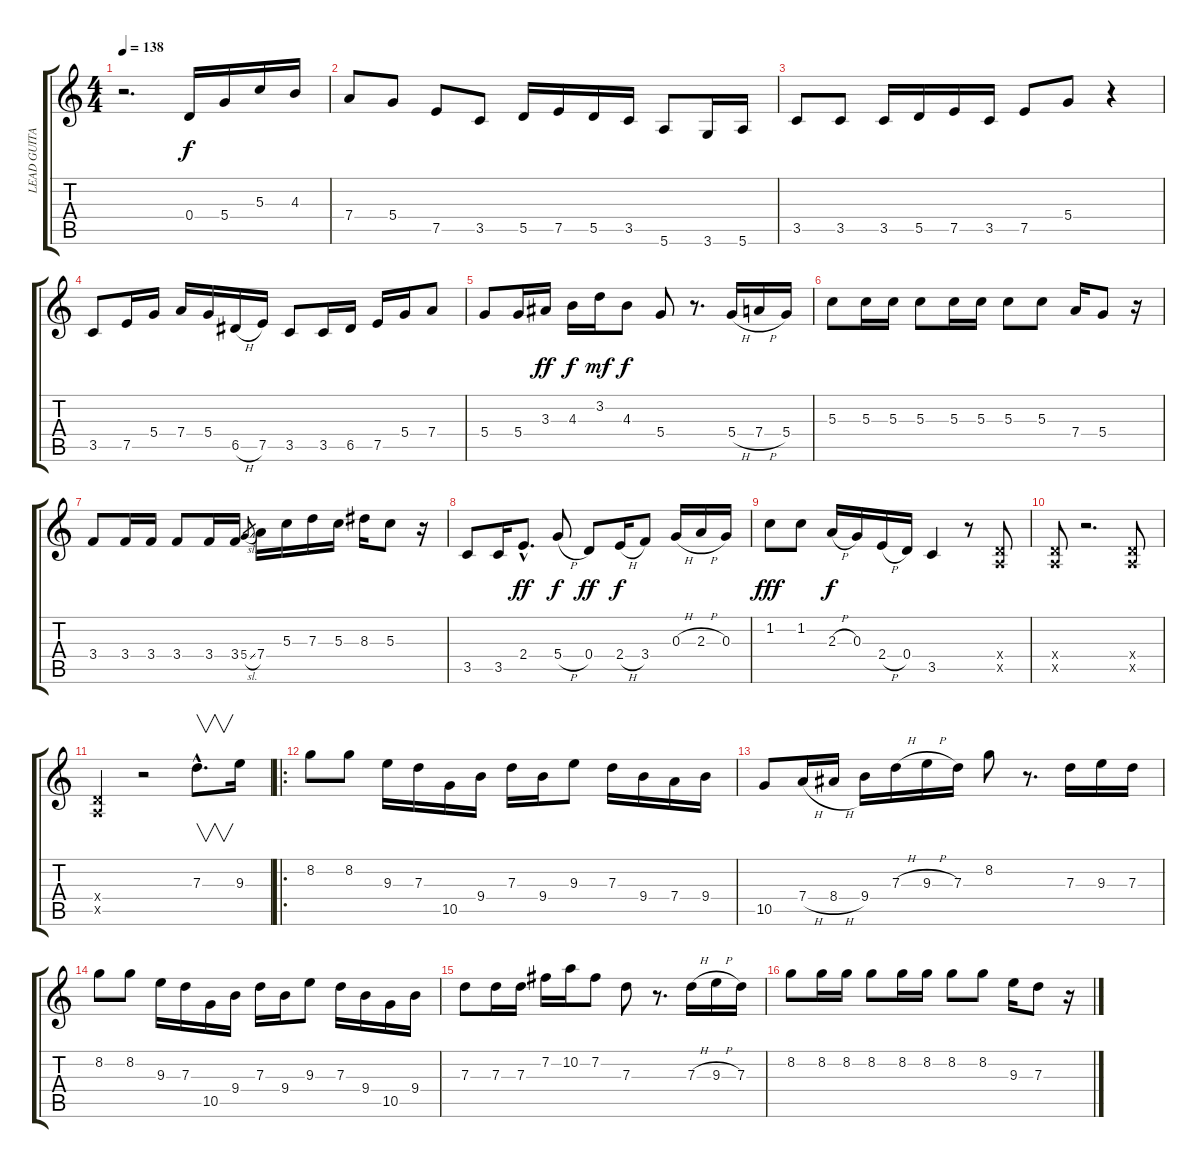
\track ("LEAD GUITAR" "LEAD GUITA") {instrument overdrivenguitar}
\staff {score tabs}
\tuning (E4 B3 G3 D3 A2 E2) {hide}
\ts (4 4)
\tempo 138
\clef g2
\ks c
r.2{d dy f volume 16 instrument electricguitarclean} 0.4.16 5.4.16 5.3.16 4.3.16 |
7.4.8 5.4.8 7.5.8 3.5.8 5.5.16 7.5.16 5.5.16 3.5.16 5.6.8 3.6.16 5.6.16 |
3.5.8 3.5.8 3.5.16 5.5.16 7.5.16 3.5.16 7.5.8 5.4.8 r.4 |
3.5.8 7.5.16 5.4.16 7.4.16 5.4.16 6.5{h}.16 7.5.16 3.5.8 3.5.16 6.5.16 7.5.16 5.4.16 7.4.8 |
5.4.8 5.4.16 3.3.16{dy ff} 4.3.16{dy f} 3.2.16{dy mf} 4.3.8{dy f} 5.4.8 r.8{d} 5.4{h}.16 7.4{h}.16 5.4.16 |
5.3.8 5.3.16 5.3.16 5.3.8 5.3.16 5.3.16 5.3.8 5.3.8 7.4.16 5.4.8 r.16 |
3.4.8 3.4.16 3.4.16 3.4.8 3.4.16 3.4.16 5.4{sl}.8{gr} 7.4.16 5.3.16 7.3.16 5.3.16 8.3.16 5.3.8 r.16 |
3.5.8 3.5.16 2.4{hac}.8{d dy ff} 5.4{h}.8{dy f} 0.4.8{dy ff} 2.4{h}.16{dy f} 3.4.8 0.3{h}.16 2.3{h}.16 0.3.16 |
1.2.8{dy fff} 1.2.8 2.3{h}.16{dy f} 0.3.16 2.4{h}.16 0.4.16 3.5.4 r.8{volume 16 instrument overdrivenguitar} (0.4{x} 0.5{x}).8 |
(0.4{x} 0.5{x}).8 r.2{d} (0.4{x} 0.5{x}).8 |
(0.4{x} 0.5{x}).4 r.2 7.3{hac}.8{v d} 9.3.16 |
\ro
8.2.8 8.2.8 9.3.16 7.3.16 10.5.16 9.4.16 7.3.16 9.4.16 9.3.8 7.3.16 9.4.16 7.4.16 9.4.16 |
10.5.8 7.4{h}.16 8.4{h}.16 9.4.16 7.3{h}.16 9.3{h}.16 7.3.16 8.2.8 r.8{d} 7.3.16 9.3.16 7.3.16 |
8.2.8 8.2.8 9.3.16 7.3.16 10.5.16 9.4.16 7.3.16 9.4.16 9.3.8 7.3.16 9.4.16 10.5.16 9.4.16 |
7.3.8 7.3.16 7.3.16 7.2.16 10.2.16 7.2.8 7.3.8 r.8{d} 7.3{h}.16 9.3{h}.16 7.3.16 |
8.2.8 8.2.16 8.2.16 8.2.8 8.2.16 8.2.16 8.2.8 8.2.8 9.3.16 7.3.8 r.16
